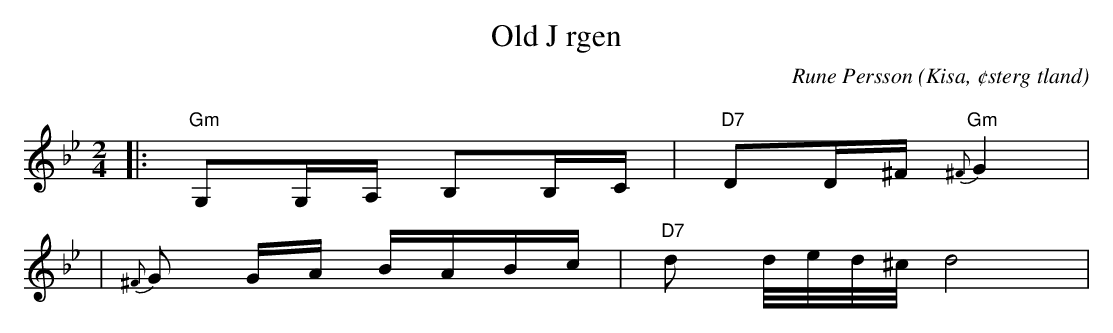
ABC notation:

X:1
T:Old J rgen
C:Rune Persson
O:Kisa, ¢sterg tland
Q:60
M:2/4
L:1/8
K:Gm
|:"Gm"G,G,/A,/ B,B,/C/|"D7"DD/^F/"Gm" {^F}G2|
|{^F}G G/A/ B/A/B/c/|"D7"d d/4e/4d/4^c/4 d4|
